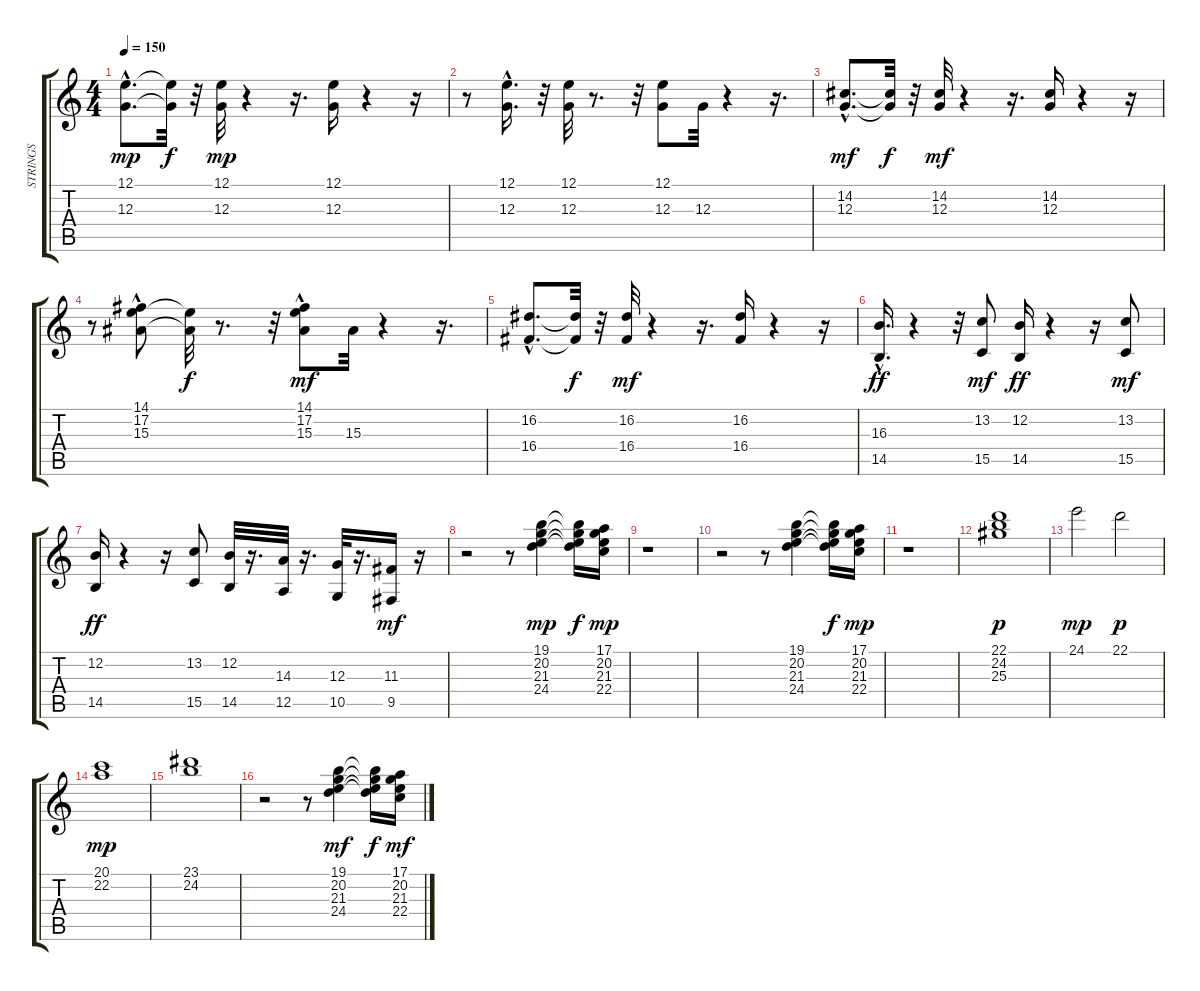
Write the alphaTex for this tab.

\track ("STRINGS" "STRINGS") {instrument stringensemble2}
\staff {score tabs}
\tuning (E4 B3 G3 D3 A2 E2) {hide}
\ts (4 4)
\tempo 150
\clef g2
\ks c
(12.1{hac} 12.3{hac}).8{d dy mp} (12.1{t} 12.3{t}).32{dy f} r.32 (12.1 12.3).32{dy mp} r.4 r.16{d} (12.1 12.3).16 r.4 r.16 |
r.8 (12.1{hac} 12.3{hac}).16{d} r.32 (12.1 12.3).32 r.8{d} r.32 (12.1 12.3).8 12.3.32 r.4 r.16{d} |
(14.2{hac} 12.3{hac}).8{d dy mf} (14.2{t} 12.3{t}).32{dy f} r.32 (14.2 12.3).32{dy mf} r.4 r.16{d} (14.2 12.3).16 r.4 r.16 |
r.8 (14.1{hac} 17.2 15.3).8 (17.2{t} 15.3{t}).32{dy f} r.8{d} r.32 (14.1 17.2 15.3{hac}).8{dy mf} 15.3.32 r.4 r.16{d} |
(16.2{hac} 16.4{hac}).8{d} (16.2{t} 16.4{t}).32{dy f} r.32 (16.2 16.4).32{dy mf} r.4 r.16{d} (16.2 16.4).16 r.4 r.16 |
(16.3 14.5{hac}).16{d dy ff} r.4 r.32 (13.2 15.5).8{dy mf} (12.2 14.5).16{dy ff} r.4 r.16 (13.2 15.5).8{dy mf} |
(12.2 14.5).16{dy ff} r.4 r.16 (13.2 15.5).8 (12.2 14.5).32 r.16{d} (14.3 12.5).32 r.16{d} (12.3 10.5).32 r.16{d} (11.3 9.5).16{dy mf} r.16 |
r.2 r.8 (19.1 20.2 21.3 24.4).4{dy mp volume 14} (19.1{t} 20.2{t} 21.3{t} 24.4{t}).16{dy f} (17.1 20.2 21.3 22.4).16{dy mp} |
r.1 |
r.2 r.8 (19.1 20.2 21.3 24.4).4 (19.1{t} 20.2{t} 21.3{t} 24.4{t}).16{dy f} (17.1 20.2 21.3 22.4).16{dy mp} |
r.1 |
(22.1 24.2 25.3).1{dy p} |
24.1.2{dy mp} 22.1.2{dy p} |
(20.1 22.2).1{dy mp} |
(23.1 24.2).1 |
r.2 r.8 (19.1 20.2 21.3 24.4).4{dy mf} (19.1{t} 20.2{t} 21.3{t} 24.4{t}).16{dy f} (17.1 20.2 21.3 22.4).16{dy mf}
